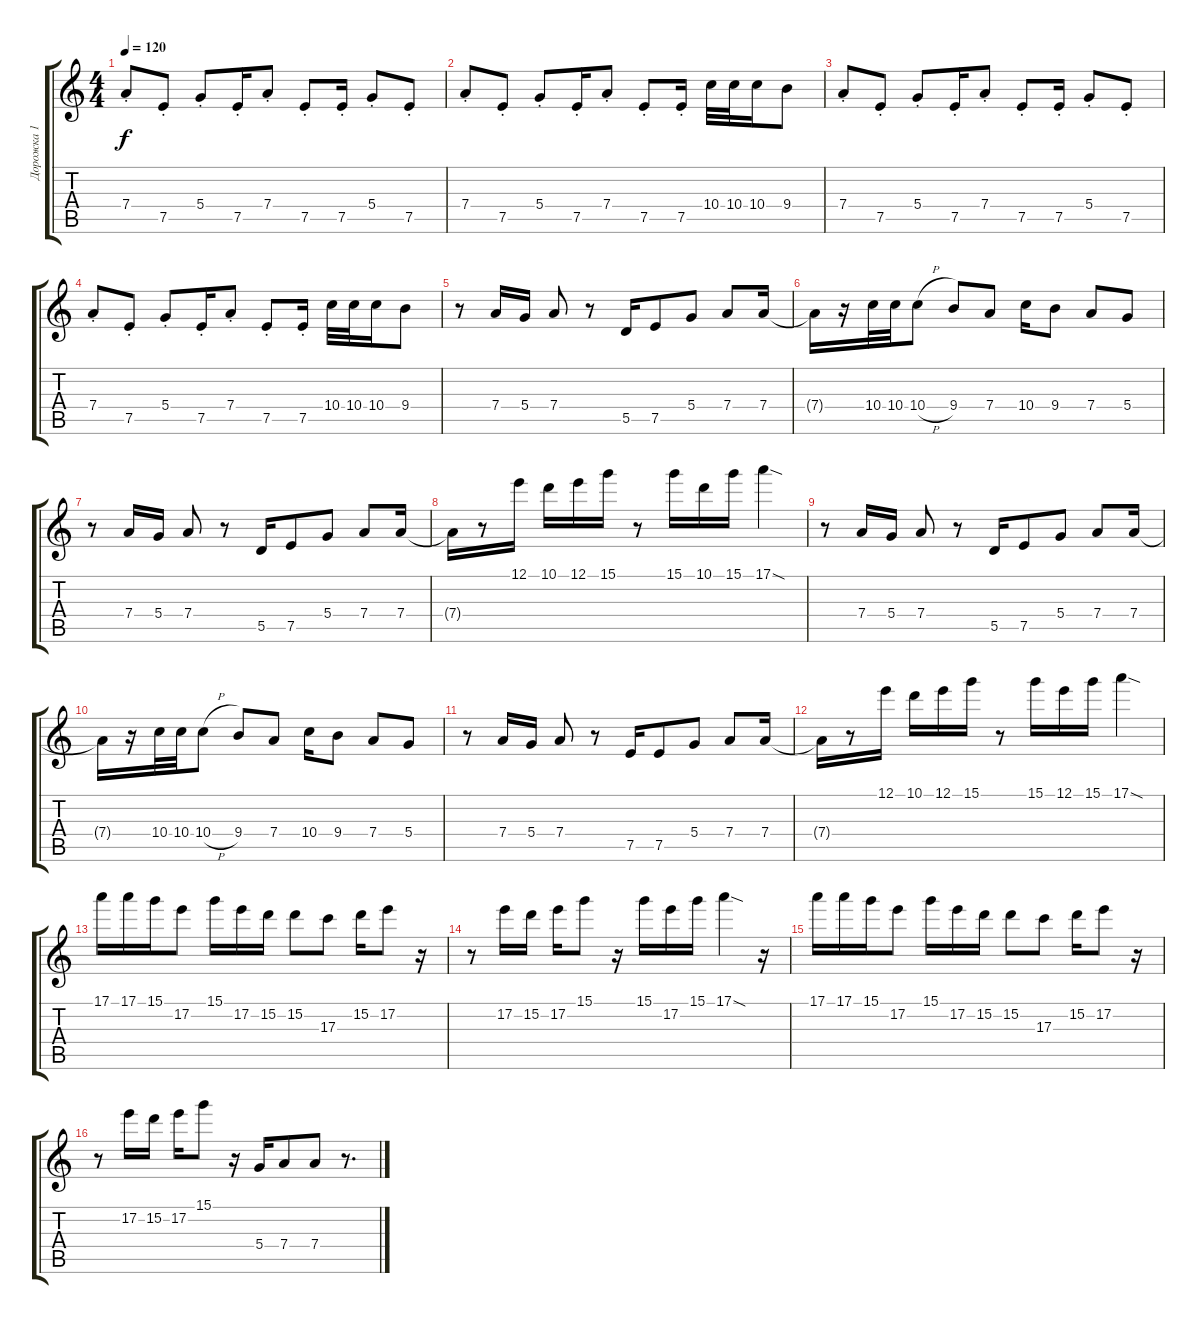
\track ("Дорожка 1" "Дорожка 1") {instrument distortionguitar}
\staff {score tabs}
\tuning (E4 B3 G3 D3 A2 E2) {hide}
\ts (4 4)
\tempo 120
\clef g2
\ks c
7.4{st}.8{dy f} 7.5{st}.8 5.4{st}.8 7.5{st}.16 7.4{st}.8 7.5{st}.8 7.5{st}.16 5.4{st}.8 7.5{st}.8 |
7.4{st}.8 7.5{st}.8 5.4{st}.8 7.5{st}.16 7.4{st}.8 7.5{st}.8 7.5{st}.16 10.4.32 10.4.32 10.4.16 9.4.8 |
7.4{st}.8 7.5{st}.8 5.4{st}.8 7.5{st}.16 7.4{st}.8 7.5{st}.8 7.5{st}.16 5.4{st}.8 7.5{st}.8 |
7.4{st}.8 7.5{st}.8 5.4{st}.8 7.5{st}.16 7.4{st}.8 7.5{st}.8 7.5{st}.16 10.4.32 10.4.32 10.4.16 9.4.8 |
r.8 7.4.16 5.4.16 7.4.8 r.8 5.5.16 7.5.8 5.4.8 7.4.8 7.4.16 |
7.4{t}.16 r.16 10.4.32 10.4.32 10.4{h}.8 9.4.8 7.4.8 10.4.16 9.4.8 7.4.8 5.4.8 |
r.8 7.4.16 5.4.16 7.4.8 r.8 5.5.16 7.5.8 5.4.8 7.4.8 7.4.16 |
7.4{t}.16 r.8 12.1.16 10.1.16 12.1.16 15.1.16 r.8 15.1.16 10.1.16 15.1.16 17.1{sod}.4 |
r.8 7.4.16 5.4.16 7.4.8 r.8 5.5.16 7.5.8 5.4.8 7.4.8 7.4.16 |
7.4{t}.16 r.16 10.4.32 10.4.32 10.4{h}.8 9.4.8 7.4.8 10.4.16 9.4.8 7.4.8 5.4.8 |
r.8 7.4.16 5.4.16 7.4.8 r.8 7.5.16 7.5.8 5.4.8 7.4.8 7.4.16 |
7.4{t}.16 r.8 12.1.16 10.1.16 12.1.16 15.1.16 r.8 15.1.16 12.1.16 15.1.16 17.1{sod}.4 |
17.1.16 17.1.16 15.1.16 17.2.8 15.1.16 17.2.16 15.2.16 15.2.8 17.3.8 15.2.16 17.2.8 r.16 |
r.8 17.2.16 15.2.16 17.2.16 15.1.8 r.16 15.1.16 17.2.16 15.1.16 17.1{sod}.4 r.16 |
17.1.16 17.1.16 15.1.16 17.2.8 15.1.16 17.2.16 15.2.16 15.2.8 17.3.8 15.2.16 17.2.8 r.16 |
r.8 17.2.16 15.2.16 17.2.16 15.1.8 r.16 5.4.16 7.4.8 7.4.8 r.8{d}
